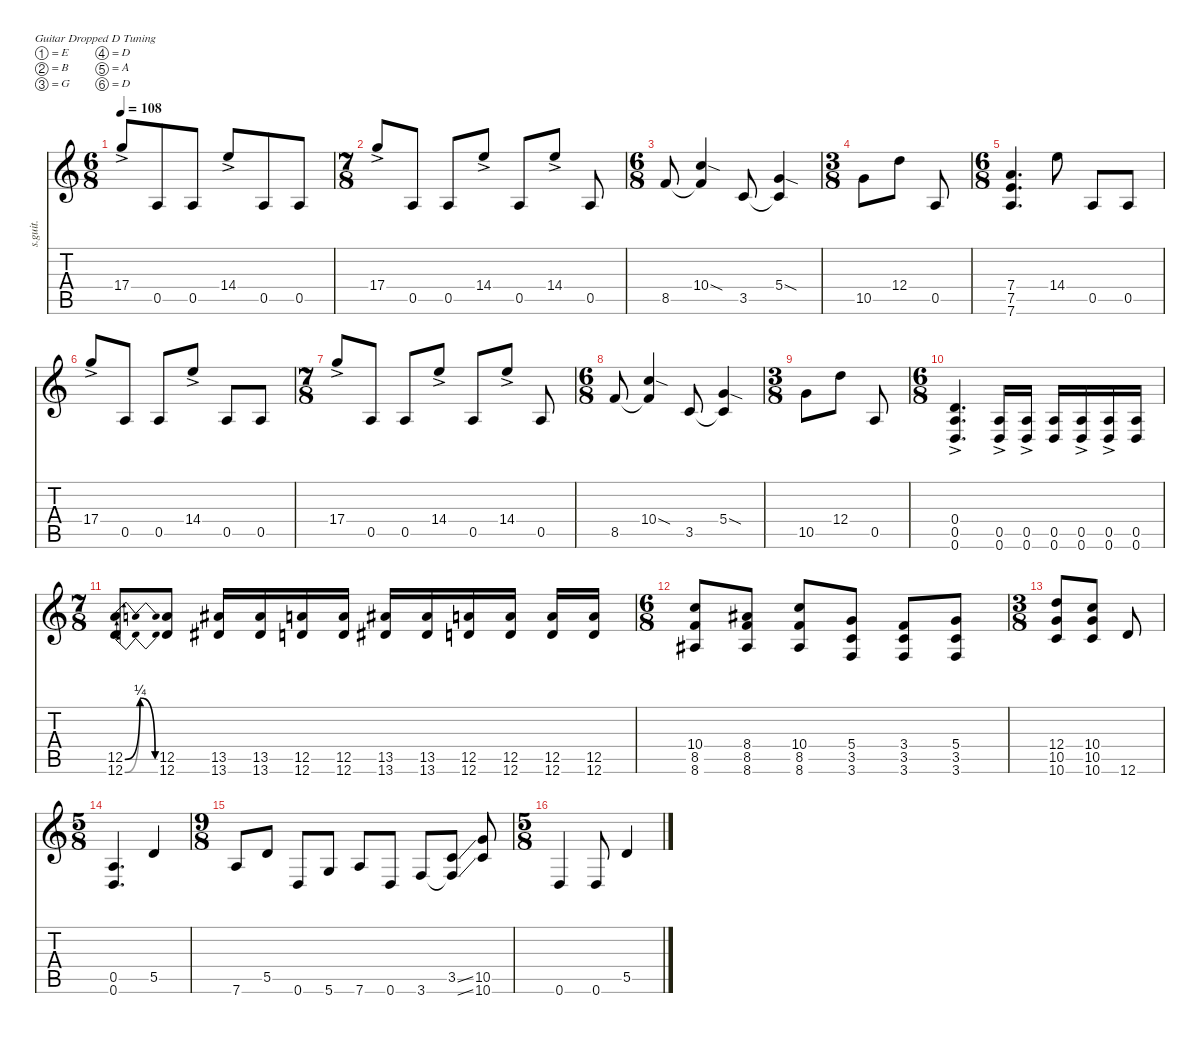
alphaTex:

\defaultSystemsLayout 4
\hideDynamics
\bracketExtendMode nobrackets
\track ("Adam Jones (Guitar II)" "s.guit.") {instrument distortionguitar}
\staff {score tabs}
\tuning (E4 B3 G3 D3 A2 D2)
\ts (6 8)
\tempo 108
\clef g2
\ks c
17.4{ac}.8{lyrics (0 "") lyrics (1 "") lyrics (2 "") lyrics (3 "") lyrics (4 "") dy p} 0.5.8{lyrics (0 "") lyrics (1 "") lyrics (2 "") lyrics (3 "") lyrics (4 "") dy f} 0.5.8{lyrics (0 "") lyrics (1 "") lyrics (2 "") lyrics (3 "") lyrics (4 "")} 14.4{ac}.8{lyrics (0 "") lyrics (1 "") lyrics (2 "") lyrics (3 "") lyrics (4 "") dy p} 0.5.8{lyrics (0 "") lyrics (1 "") lyrics (2 "") lyrics (3 "") lyrics (4 "") dy f} 0.5.8{lyrics (0 "") lyrics (1 "") lyrics (2 "") lyrics (3 "") lyrics (4 "")} |
\ts (7 8)
\beaming (8 2 2 2 2)
17.4{ac}.8{lyrics (0 "") lyrics (1 "") lyrics (2 "") lyrics (3 "") lyrics (4 "") dy p} 0.5.8{lyrics (0 "") lyrics (1 "") lyrics (2 "") lyrics (3 "") lyrics (4 "") dy f} 0.5.8{lyrics (0 "") lyrics (1 "") lyrics (2 "") lyrics (3 "") lyrics (4 "")} 14.4{ac}.8{lyrics (0 "") lyrics (1 "") lyrics (2 "") lyrics (3 "") lyrics (4 "") dy p} 0.5.8{lyrics (0 "") lyrics (1 "") lyrics (2 "") lyrics (3 "") lyrics (4 "") dy f} 14.4{ac}.8{lyrics (0 "") lyrics (1 "") lyrics (2 "") lyrics (3 "") lyrics (4 "") dy p} 0.5.8{lyrics (0 "") lyrics (1 "") lyrics (2 "") lyrics (3 "") lyrics (4 "") dy f} |
\ts (6 8)
\beaming (8 2 2 2 2)
8.5.8{lyrics (0 "") lyrics (1 "") lyrics (2 "") lyrics (3 "") lyrics (4 "")} (10.4{sod} 8.5{t}).4{lyrics (0 "") lyrics (1 "") lyrics (2 "") lyrics (3 "") lyrics (4 "")} 3.5.8{lyrics (0 "") lyrics (1 "") lyrics (2 "") lyrics (3 "") lyrics (4 "")} (5.4{sod} 3.5{t}).4{lyrics (0 "") lyrics (1 "") lyrics (2 "") lyrics (3 "") lyrics (4 "")} |
\ts (3 8)
\beaming (8 2 2 2 2)
10.5.8{lyrics (0 "") lyrics (1 "") lyrics (2 "") lyrics (3 "") lyrics (4 "")} 12.4.8{lyrics (0 "") lyrics (1 "") lyrics (2 "") lyrics (3 "") lyrics (4 "")} 0.5.8{lyrics (0 "") lyrics (1 "") lyrics (2 "") lyrics (3 "") lyrics (4 "")} |
\ts (6 8)
\beaming (8 2 2 2 2)
(7.4 7.5 7.6).4{d lyrics (0 "") lyrics (1 "") lyrics (2 "") lyrics (3 "") lyrics (4 "")} 14.4.8{lyrics (0 "") lyrics (1 "") lyrics (2 "") lyrics (3 "") lyrics (4 "")} 0.5.8{lyrics (0 "") lyrics (1 "") lyrics (2 "") lyrics (3 "") lyrics (4 "")} 0.5.8{lyrics (0 "") lyrics (1 "") lyrics (2 "") lyrics (3 "") lyrics (4 "")} |
17.4{ac}.8{lyrics (0 "") lyrics (1 "") lyrics (2 "") lyrics (3 "") lyrics (4 "") dy p} 0.5.8{lyrics (0 "") lyrics (1 "") lyrics (2 "") lyrics (3 "") lyrics (4 "") dy f} 0.5.8{lyrics (0 "") lyrics (1 "") lyrics (2 "") lyrics (3 "") lyrics (4 "")} 14.4{ac}.8{lyrics (0 "") lyrics (1 "") lyrics (2 "") lyrics (3 "") lyrics (4 "") dy p} 0.5.8{lyrics (0 "") lyrics (1 "") lyrics (2 "") lyrics (3 "") lyrics (4 "") dy f} 0.5.8{lyrics (0 "") lyrics (1 "") lyrics (2 "") lyrics (3 "") lyrics (4 "")} |
\ts (7 8)
\beaming (8 2 2 2 2)
17.4{ac}.8{lyrics (0 "") lyrics (1 "") lyrics (2 "") lyrics (3 "") lyrics (4 "") dy p} 0.5.8{lyrics (0 "") lyrics (1 "") lyrics (2 "") lyrics (3 "") lyrics (4 "") dy f} 0.5.8{lyrics (0 "") lyrics (1 "") lyrics (2 "") lyrics (3 "") lyrics (4 "")} 14.4{ac}.8{lyrics (0 "") lyrics (1 "") lyrics (2 "") lyrics (3 "") lyrics (4 "") dy p} 0.5.8{lyrics (0 "") lyrics (1 "") lyrics (2 "") lyrics (3 "") lyrics (4 "") dy f} 14.4{ac}.8{lyrics (0 "") lyrics (1 "") lyrics (2 "") lyrics (3 "") lyrics (4 "") dy p} 0.5.8{lyrics (0 "") lyrics (1 "") lyrics (2 "") lyrics (3 "") lyrics (4 "") dy f} |
\ts (6 8)
\beaming (8 2 2 2 2)
8.5.8{lyrics (0 "") lyrics (1 "") lyrics (2 "") lyrics (3 "") lyrics (4 "")} (10.4{sod} 8.5{t}).4{lyrics (0 "") lyrics (1 "") lyrics (2 "") lyrics (3 "") lyrics (4 "")} 3.5.8{lyrics (0 "") lyrics (1 "") lyrics (2 "") lyrics (3 "") lyrics (4 "")} (5.4{sod} 3.5{t}).4{lyrics (0 "") lyrics (1 "") lyrics (2 "") lyrics (3 "") lyrics (4 "")} |
\ts (3 8)
\beaming (8 2 2 2 2)
10.5.8{lyrics (0 "") lyrics (1 "") lyrics (2 "") lyrics (3 "") lyrics (4 "")} 12.4.8{lyrics (0 "") lyrics (1 "") lyrics (2 "") lyrics (3 "") lyrics (4 "")} 0.5.8{lyrics (0 "") lyrics (1 "") lyrics (2 "") lyrics (3 "") lyrics (4 "")} |
\ts (6 8)
\beaming (8 2 2 2 2)
(0.4{ac} 0.5{ac} 0.6{ac}).4{d lyrics (0 "") lyrics (1 "") lyrics (2 "") lyrics (3 "") lyrics (4 "") dy p} (0.5{ac} 0.6{ac}).16{lyrics (0 "") lyrics (1 "") lyrics (2 "") lyrics (3 "") lyrics (4 "")} (0.5{ac} 0.6{ac}).16{lyrics (0 "") lyrics (1 "") lyrics (2 "") lyrics (3 "") lyrics (4 "")} (0.5 0.6).16{lyrics (0 "") lyrics (1 "") lyrics (2 "") lyrics (3 "") lyrics (4 "") dy f} (0.5{ac} 0.6{ac}).16{lyrics (0 "") lyrics (1 "") lyrics (2 "") lyrics (3 "") lyrics (4 "") dy p} (0.5{ac} 0.6{ac}).16{lyrics (0 "") lyrics (1 "") lyrics (2 "") lyrics (3 "") lyrics (4 "")} (0.5 0.6).16{lyrics (0 "") lyrics (1 "") lyrics (2 "") lyrics (3 "") lyrics (4 "") dy f} |
\ts (7 8)
\beaming (8 2 2 2 2)
(12.5{be (bendrelease 0 0 15 1 30 1 45 0)} 12.6{be (bendrelease 0 0 15 1 30 1 45 0)}).8{lyrics (0 "") lyrics (1 "") lyrics (2 "") lyrics (3 "") lyrics (4 "")} (12.5 12.6).8{lyrics (0 "") lyrics (1 "") lyrics (2 "") lyrics (3 "") lyrics (4 "")} (13.5{acc #} 13.6{acc #}).16{lyrics (0 "") lyrics (1 "") lyrics (2 "") lyrics (3 "") lyrics (4 "")} (13.5{acc #} 13.6{acc #}).16{lyrics (0 "") lyrics (1 "") lyrics (2 "") lyrics (3 "") lyrics (4 "")} (12.5 12.6).16{lyrics (0 "") lyrics (1 "") lyrics (2 "") lyrics (3 "") lyrics (4 "")} (12.5 12.6).16{lyrics (0 "") lyrics (1 "") lyrics (2 "") lyrics (3 "") lyrics (4 "")} (13.5{acc #} 13.6{acc #}).16{lyrics (0 "") lyrics (1 "") lyrics (2 "") lyrics (3 "") lyrics (4 "")} (13.5{acc #} 13.6{acc #}).16{lyrics (0 "") lyrics (1 "") lyrics (2 "") lyrics (3 "") lyrics (4 "")} (12.5 12.6).16{lyrics (0 "") lyrics (1 "") lyrics (2 "") lyrics (3 "") lyrics (4 "")} (12.5 12.6).16{lyrics (0 "") lyrics (1 "") lyrics (2 "") lyrics (3 "") lyrics (4 "")} (12.5 12.6).16{lyrics (0 "") lyrics (1 "") lyrics (2 "") lyrics (3 "") lyrics (4 "")} (12.5 12.6).16{lyrics (0 "") lyrics (1 "") lyrics (2 "") lyrics (3 "") lyrics (4 "")} |
\ts (6 8)
\beaming (8 2 2 2 2)
(10.4 8.5 8.6{acc #}).8{lyrics (0 "") lyrics (1 "") lyrics (2 "") lyrics (3 "") lyrics (4 "")} (8.4{acc #} 8.5 8.6{acc #}).8{lyrics (0 "") lyrics (1 "") lyrics (2 "") lyrics (3 "") lyrics (4 "")} (10.4 8.5 8.6{acc #}).8{lyrics (0 "") lyrics (1 "") lyrics (2 "") lyrics (3 "") lyrics (4 "")} (5.4 3.5 3.6).8{lyrics (0 "") lyrics (1 "") lyrics (2 "") lyrics (3 "") lyrics (4 "")} (3.4 3.5 3.6).8{lyrics (0 "") lyrics (1 "") lyrics (2 "") lyrics (3 "") lyrics (4 "")} (5.4 3.5 3.6).8{lyrics (0 "") lyrics (1 "") lyrics (2 "") lyrics (3 "") lyrics (4 "")} |
\ts (3 8)
\beaming (8 2 2 2 2)
(12.4 10.5 10.6).8{lyrics (0 "") lyrics (1 "") lyrics (2 "") lyrics (3 "") lyrics (4 "")} (10.4 10.5 10.6).8{lyrics (0 "") lyrics (1 "") lyrics (2 "") lyrics (3 "") lyrics (4 "")} 12.6.8{lyrics (0 "") lyrics (1 "") lyrics (2 "") lyrics (3 "") lyrics (4 "")} |
\ts (5 8)
\beaming (8 2 2 2 2)
(0.5 0.6).4{d lyrics (0 "") lyrics (1 "") lyrics (2 "") lyrics (3 "") lyrics (4 "")} 5.5.4{lyrics (0 "") lyrics (1 "") lyrics (2 "") lyrics (3 "") lyrics (4 "")} |
\ts (9 8)
\beaming (8 2 2 2 2)
7.6.8{lyrics (0 "") lyrics (1 "") lyrics (2 "") lyrics (3 "") lyrics (4 "")} 5.5.8{lyrics (0 "") lyrics (1 "") lyrics (2 "") lyrics (3 "") lyrics (4 "")} 0.6.8{lyrics (0 "") lyrics (1 "") lyrics (2 "") lyrics (3 "") lyrics (4 "")} 5.6.8{lyrics (0 "") lyrics (1 "") lyrics (2 "") lyrics (3 "") lyrics (4 "")} 7.6.8{lyrics (0 "") lyrics (1 "") lyrics (2 "") lyrics (3 "") lyrics (4 "")} 0.6.8{lyrics (0 "") lyrics (1 "") lyrics (2 "") lyrics (3 "") lyrics (4 "")} 3.6.8{lyrics (0 "") lyrics (1 "") lyrics (2 "") lyrics (3 "") lyrics (4 "")} (3.5{ss} 3.6{ss t}).8{lyrics (0 "") lyrics (1 "") lyrics (2 "") lyrics (3 "") lyrics (4 "")} (10.5 10.6).8{lyrics (0 "") lyrics (1 "") lyrics (2 "") lyrics (3 "") lyrics (4 "")} |
\ts (5 8)
\beaming (8 2 2 2 2)
0.6.4{lyrics (0 "") lyrics (1 "") lyrics (2 "") lyrics (3 "") lyrics (4 "")} 0.6.8{lyrics (0 "") lyrics (1 "") lyrics (2 "") lyrics (3 "") lyrics (4 "")} 5.5.4{lyrics (0 "") lyrics (1 "") lyrics (2 "") lyrics (3 "") lyrics (4 "")}
